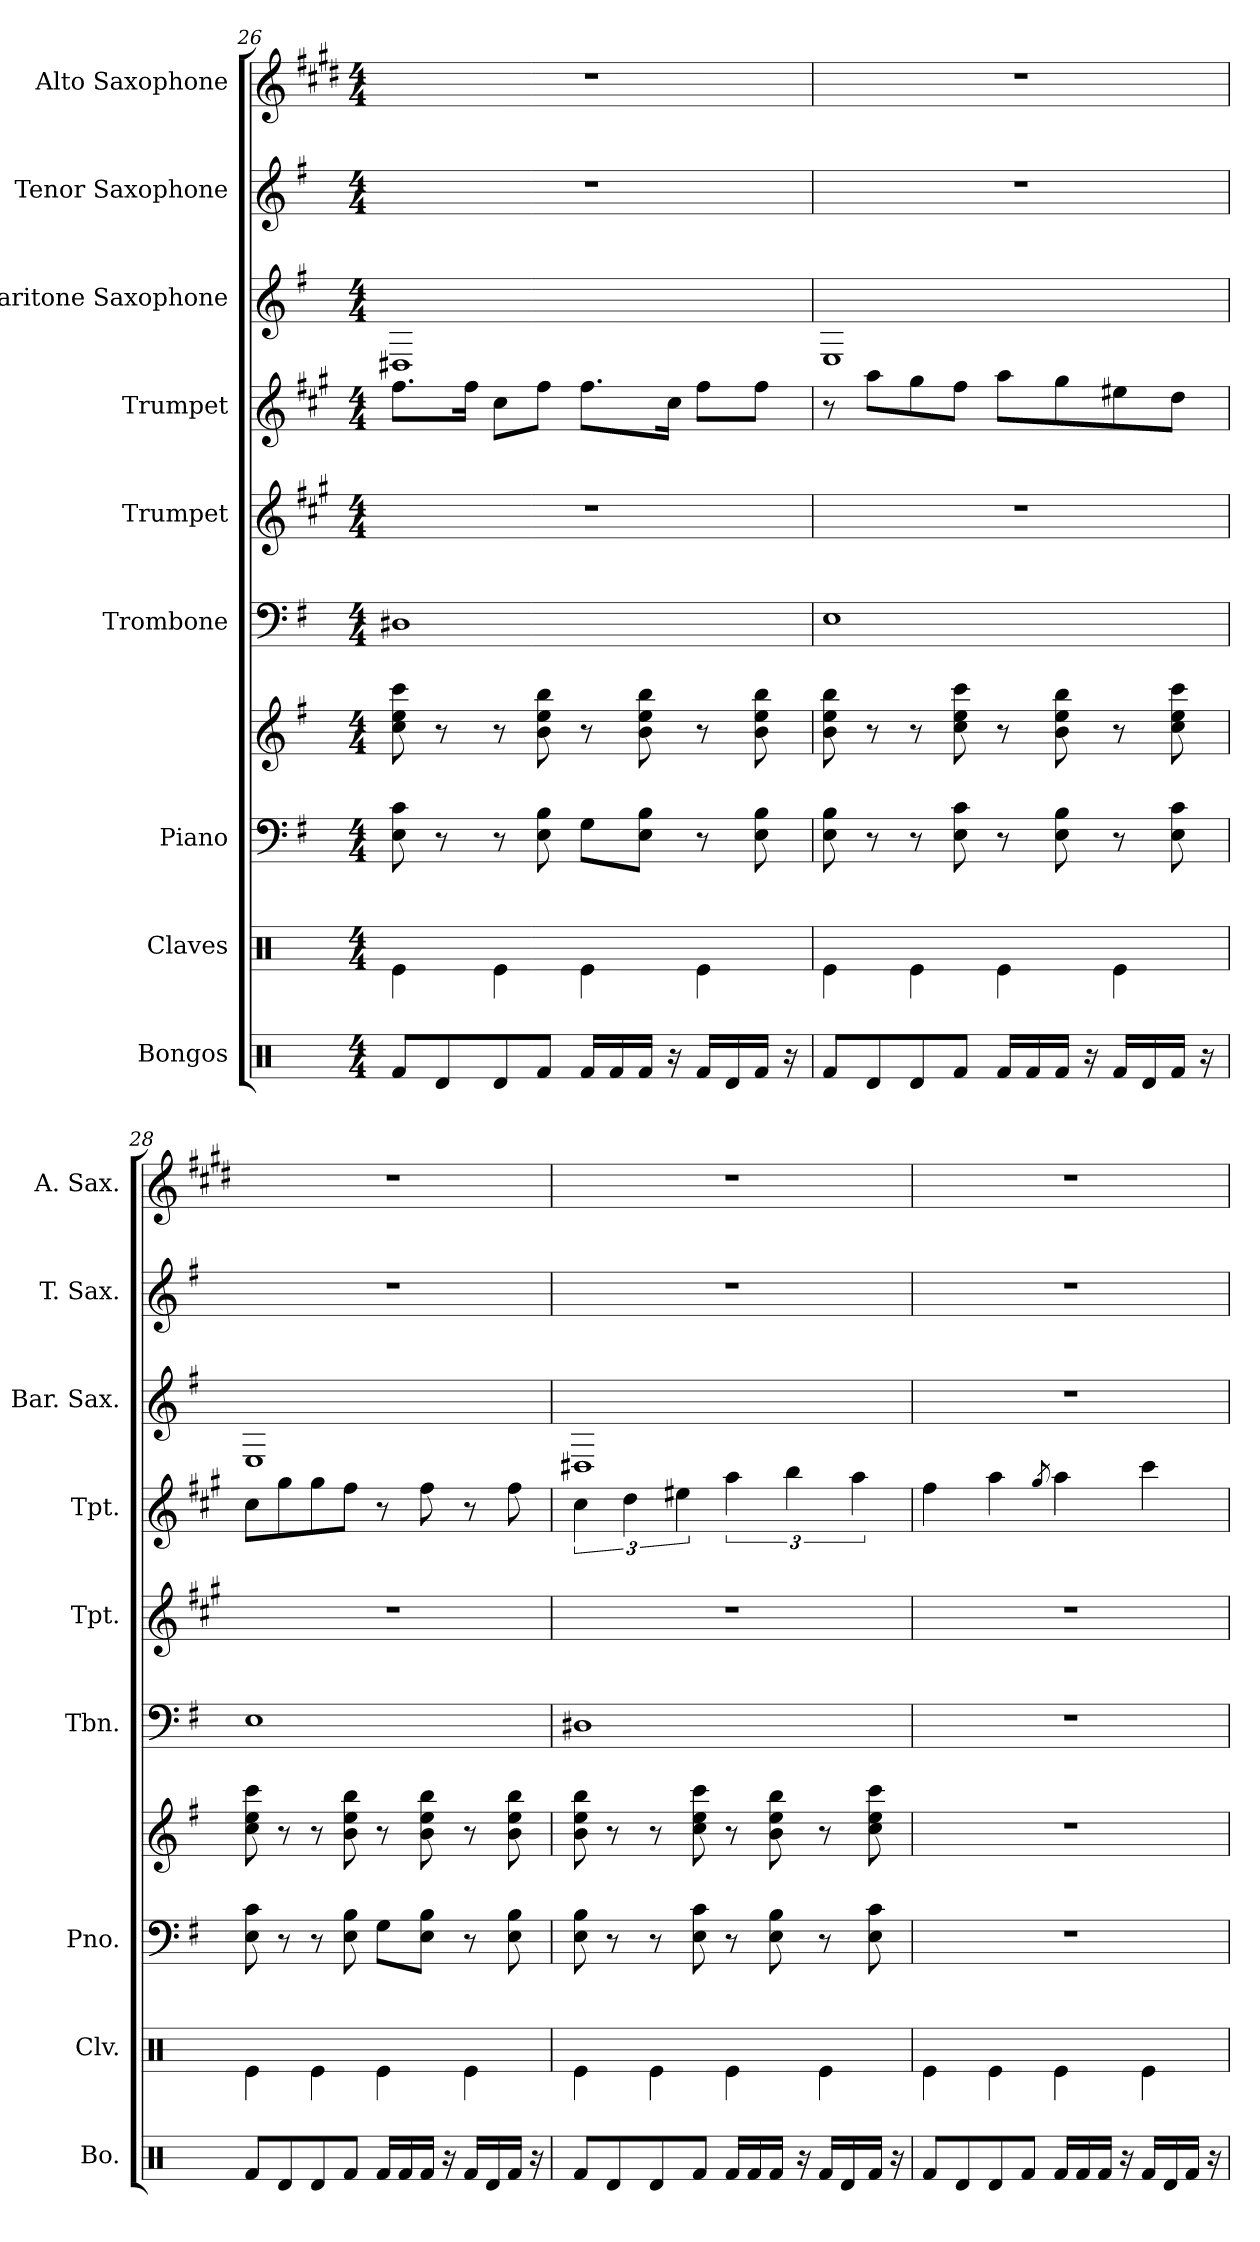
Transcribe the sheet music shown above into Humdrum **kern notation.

**kern	**kern	**kern	**kern	**kern	**kern	**kern	**kern	**kern	**kern
*part9	*part8	*part7	*part7	*part6	*part5	*part4	*part3	*part2	*part1
*staff10	*staff9	*staff8	*staff7	*staff6	*staff5	*staff4	*staff3	*staff2	*staff1
*I"Bongos	*I"Claves	*I"Piano	*	*I"Trombone	*I"Trumpet	*I"Trumpet	*I"Baritone Saxophone	*I"Tenor Saxophone	*I"Alto Saxophone
*I'Bo.	*I'Clv.	*I'Pno.	*	*I'Tbn.	*I'Tpt.	*I'Tpt.	*I'Bar. Sax.	*I'T. Sax.	*I'A. Sax.
!!LO:PB:g=z
*clefX	*clefX	*clefF4	*clefG2	*clefF4	*clefG2	*clefG2	*clefG2	*clefG2	*clefG2
*	*	*	*	*	*ITrd1c2	*ITrd1c2	*ITrd12c21	*ITrd8c14	*ITrd5c9
*k[]	*k[]	*k[f#]	*k[f#]	*k[f#]	*k[f#]	*k[f#]	*k[f#]	*k[f#]	*k[f#]
*M4/4	*M4/4	*M4/4	*M4/4	*M4/4	*M4/4	*M4/4	*M4/4	*M4/4	*M4/4
=26	=26	=26	=26	=26	=26	=26	=26	=26	=26
8Rf/L	4Re\	8E\ 8c\	8cc\ 8ee\ 8ccc\	1D#X	1r	8.ee\L	1DD#X	1r	1r
8Rd/	.	8r	8r	.	.	.	.	.	.
.	.	.	.	.	.	16ee\Jk	.	.	.
8Rd/	4Re\	8r	8r	.	.	8b\L	.	.	.
8Rf/J	.	8E\ 8B\	8b\ 8ee\ 8bb\	.	.	8ee\J	.	.	.
16Rf/LL	4Re\	8G\L	8r	.	.	8.ee\L	.	.	.
16Rf/	.	.	.	.	.	.	.	.	.
16Rf/JJ	.	8E\ 8B\J	8b\ 8ee\ 8bb\	.	.	.	.	.	.
16r	.	.	.	.	.	16b\Jk	.	.	.
16Rf/LL	4Re\	8r	8r	.	.	8ee\L	.	.	.
16Rd/	.	.	.	.	.	.	.	.	.
16Rf/JJ	.	8E\ 8B\	8b\ 8ee\ 8bb\	.	.	8ee\J	.	.	.
16r	.	.	.	.	.	.	.	.	.
=27	=27	=27	=27	=27	=27	=27	=27	=27	=27
8Rf/L	4Re\	8E\ 8B\	8b\ 8ee\ 8bb\	1E	1r	8r	1EE	1r	1r
8Rd/	.	8r	8r	.	.	8gg\L	.	.	.
8Rd/	4Re\	8r	8r	.	.	8ff#\	.	.	.
8Rf/J	.	8E\ 8c\	8cc\ 8ee\ 8ccc\	.	.	8ee\J	.	.	.
16Rf/LL	4Re\	8r	8r	.	.	8gg\L	.	.	.
16Rf/	.	.	.	.	.	.	.	.	.
16Rf/JJ	.	8E\ 8B\	8b\ 8ee\ 8bb\	.	.	8ff#\	.	.	.
16r	.	.	.	.	.	.	.	.	.
16Rf/LL	4Re\	8r	8r	.	.	8dd#X\	.	.	.
16Rd/	.	.	.	.	.	.	.	.	.
16Rf/JJ	.	8E\ 8c\	8cc\ 8ee\ 8ccc\	.	.	8cc\J	.	.	.
16r	.	.	.	.	.	.	.	.	.
=28	=28	=28	=28	=28	=28	=28	=28	=28	=28
8Rf/L	4Re\	8E\ 8c\	8cc\ 8ee\ 8ccc\	1E	1r	8b\L	1EE	1r	1r
8Rd/	.	8r	8r	.	.	8ff#\	.	.	.
8Rd/	4Re\	8r	8r	.	.	8ff#\	.	.	.
8Rf/J	.	8E\ 8B\	8b\ 8ee\ 8bb\	.	.	8ee\J	.	.	.
16Rf/LL	4Re\	8G\L	8r	.	.	8r	.	.	.
16Rf/	.	.	.	.	.	.	.	.	.
16Rf/JJ	.	8E\ 8B\J	8b\ 8ee\ 8bb\	.	.	8ee\	.	.	.
16r	.	.	.	.	.	.	.	.	.
16Rf/LL	4Re\	8r	8r	.	.	8r	.	.	.
16Rd/	.	.	.	.	.	.	.	.	.
16Rf/JJ	.	8E\ 8B\	8b\ 8ee\ 8bb\	.	.	8ee\	.	.	.
16r	.	.	.	.	.	.	.	.	.
!!LO:PB:g=z
=29	=29	=29	=29	=29	=29	=29	=29	=29	=29
8Rf/L	4Re\	8E\ 8B\	8b\ 8ee\ 8bb\	1D#X	1r	6b\	1DD#X	1r	1r
8Rd/	.	8r	8r	.	.	.	.	.	.
.	.	.	.	.	.	6cc\	.	.	.
8Rd/	4Re\	8r	8r	.	.	.	.	.	.
.	.	.	.	.	.	6dd#X\	.	.	.
8Rf/J	.	8E\ 8c\	8cc\ 8ee\ 8ccc\	.	.	.	.	.	.
16Rf/LL	4Re\	8r	8r	.	.	6gg\	.	.	.
16Rf/	.	.	.	.	.	.	.	.	.
16Rf/JJ	.	8E\ 8B\	8b\ 8ee\ 8bb\	.	.	.	.	.	.
.	.	.	.	.	.	6aa\	.	.	.
16r	.	.	.	.	.	.	.	.	.
16Rf/LL	4Re\	8r	8r	.	.	.	.	.	.
16Rd/	.	.	.	.	.	.	.	.	.
.	.	.	.	.	.	6gg\	.	.	.
16Rf/JJ	.	8E\ 8c\	8cc\ 8ee\ 8ccc\	.	.	.	.	.	.
16r	.	.	.	.	.	.	.	.	.
=30	=30	=30	=30	=30	=30	=30	=30	=30	=30
8Rf/L	4Re\	1r	1r	1r	1r	4ee\	1r	1r	1r
8Rd/	.	.	.	.	.	.	.	.	.
8Rd/	4Re\	.	.	.	.	4gg\	.	.	.
8Rf/J	.	.	.	.	.	.	.	.	.
.	.	.	.	.	.	8qff#/	.	.	.
16Rf/LL	4Re\	.	.	.	.	4gg\	.	.	.
16Rf/	.	.	.	.	.	.	.	.	.
16Rf/JJ	.	.	.	.	.	.	.	.	.
16r	.	.	.	.	.	.	.	.	.
16Rf/LL	4Re\	.	.	.	.	4bb\	.	.	.
16Rd/	.	.	.	.	.	.	.	.	.
16Rf/JJ	.	.	.	.	.	.	.	.	.
16r	.	.	.	.	.	.	.	.	.
=	=	=	=	=	=	=	=	=	=
*-	*-	*-	*-	*-	*-	*-	*-	*-	*-
